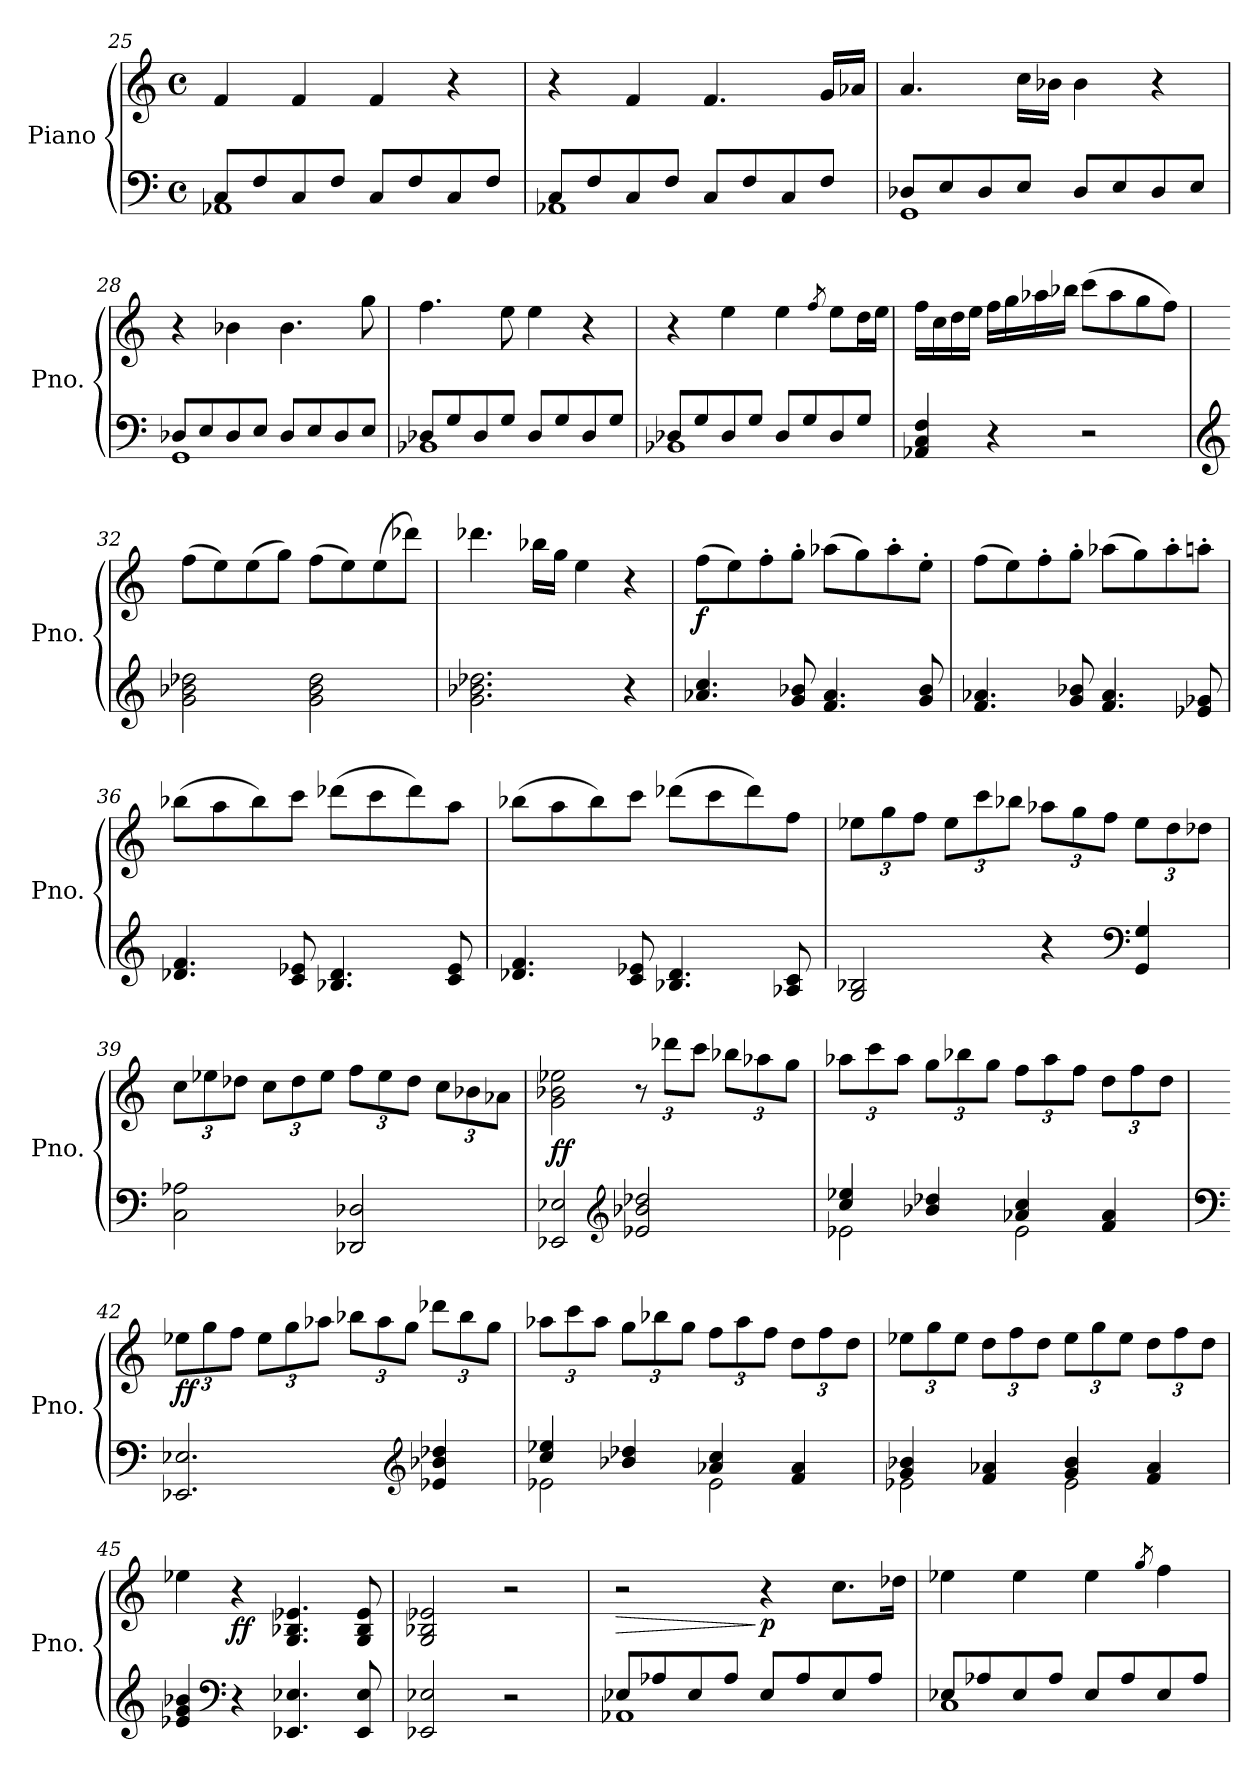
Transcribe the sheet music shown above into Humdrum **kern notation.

**kern	**kern	**dynam
*part1	*part1	*part1
*staff2	*staff1	*staff1/2
*I"Piano	*	*
*I'Pno.	*	*
*clefF4	*clefG2	*
*k[]	*k[]	*
*M4/4	*M4/4	*
*met(c)	*met(c)	*
=25	=25	=25
*^	*	*
8C/L	1AA-X	4f/	.
8F/	.	.	.
8C/	.	4f/	.
8F/J	.	.	.
8C/L	.	4f/	.
8F/	.	.	.
8C/	.	4r	.
8F/J	.	.	.
=26	=26	=26	=26
8C/L	1AA-X	4r	.
8F/	.	.	.
8C/	.	4f/	.
8F/J	.	.	.
8C/L	.	4.f/	.
8F/	.	.	.
8C/	.	.	.
8F/J	.	16g/LL	.
.	.	16a-X/JJ	.
=27	=27	=27	=27
8D-X/L	1GG	4.a/	.
8E/	.	.	.
8D-/	.	.	.
8E/J	.	16cc\LL	.
.	.	16b-X\JJ	.
8D-/L	.	4b-\	.
8E/	.	.	.
8D-/	.	4r	.
8E/J	.	.	.
=28	=28	=28	=28
8D-X/L	1GG	4r	.
8E/	.	.	.
8D-/	.	4b-X\	.
8E/J	.	.	.
8D-/L	.	4.b-\	.
8E/	.	.	.
8D-/	.	.	.
8E/J	.	8gg\	.
!!LO:LB:g=z
=29	=29	=29	=29
8D-X/L	1BB-X	4.ff\	.
8G/	.	.	.
8D-/	.	.	.
8G/J	.	8ee\	.
8D-/L	.	4ee\	.
8G/	.	.	.
8D-/	.	4r	.
8G/J	.	.	.
=30	=30	=30	=30
8D-X/L	1BB-X	4r	.
8G/	.	.	.
8D-/	.	4ee\	.
8G/J	.	.	.
8D-/L	.	4ee\	.
8G/	.	.	.
.	.	8qff/	.
8D-/	.	8ee\L	.
8G/J	.	16dd\L	.
.	.	16ee\JJ	.
*v	*v	*	*
=31	=31	=31
4AA-X/ 4C/ 4F/	16ff\LL	.
.	16cc\	.
.	16dd\	.
.	16ee\JJ	.
4r	16ff\LL	.
.	16gg\	.
.	16aa-X\	.
.	16bb-X\JJ	.
2r	(8ccc\L	.
.	8aa-\	.
.	8gg\	.
.	8ff\J)	.
=32	=32	=32
*clefG2	*	*
2g\ 2b-X\ 2dd-X\	(8ff\L	.
.	8ee\)	.
.	(8ee\	.
.	8gg\J)	.
2g\ 2b-\ 2dd-\	(8ff\L	.
.	8ee\)	.
.	(8ee\	.
.	8ddd-X\J)	.
!!LO:LB:g=z
=33	=33	=33
2.g\ 2.b-X\ 2.dd-X\	4.ddd-X\	.
.	16bb-X\LL	.
.	16gg\JJ	.
.	4ee\	.
4r	4r	.
!!LO:LB:g=z
=34	=34	=34
!	!	!LO:DY:b
4.a-X/ 4.cc/	(8ff\L	f
.	8ee\)	.
.	8ff'\	.
8g/ 8b-X/	8gg'\J	.
4.f/ 4.a-/	(8aa-X\L	.
.	8gg\)	.
.	8aa-'\	.
8g/ 8b-/	8ee'\J	.
=35	=35	=35
4.f/ 4.a-X/	(8ff\L	.
.	8ee\)	.
.	8ff'\	.
8g/ 8b-X/	8gg'\J	.
4.f/ 4.a-/	(8aa-X\L	.
.	8gg\)	.
.	8aa-'\	.
8e-X/ 8g-X/	8aan'\J	.
=36	=36	=36
4.d-X/ 4.f/	(8bb-X\L	.
.	8aa\	.
.	8bb-\)	.
8c/ 8e-X/	8ccc\J	.
4.B-X/ 4.d-/	(8ddd-X\L	.
.	8ccc\	.
.	8ddd-\)	.
8c/ 8e-/	8aa\J	.
=37	=37	=37
4.d-X/ 4.f/	(8bb-X\L	.
.	8aa\	.
.	8bb-\)	.
8c/ 8e-X/	8ccc\J	.
4.B-X/ 4.d-/	(8ddd-X\L	.
.	8ccc\	.
.	8ddd-\)	.
8A-X/ 8c/	8ff\J	.
!!LO:LB:g=z
=38	=38	=38
*	*Xbrackettup	*
2G/ 2B-X/	12ee-X\L	.
.	12gg\	.
.	12ff\J	.
.	12ee-\L	.
.	12ccc\	.
.	12bb-X\J	.
4r	12aa-X\L	.
.	12gg\	.
.	12ff\J	.
*clefF4	*	*
4GG/ 4G/	12ee-\L	.
.	12dd\	.
.	12dd-X\J	.
=39	=39	=39
2C\ 2A-X\	12cc\L	.
.	12ee-X\	.
.	12dd-X\J	.
.	12cc\L	.
.	12dd-\	.
.	12ee-\J	.
2DD-X/ 2D-X/	12ff\L	.
.	12ee-\	.
.	12dd-\J	.
.	12cc\L	.
.	12b-X\	.
.	12a-X\J	.
=40	=40	=40
!	!	!LO:DY:b
2EE-X/ 2E-X/	2g\ 2b-X\ 2ee-X\	ff
*clefG2	*	*
2e-X/ 2b-X/ 2dd-X/	12r	.
.	12ddd-X\L	.
.	12ccc\J	.
.	12bb-X\L	.
.	12aa-X\	.
.	12gg\J	.
!!LO:PB:g=z
=41	=41	=41
*^	*	*
4cc/ 4ee-X/	2e-X\	12aa-X\L	.
.	.	12ccc\	.
.	.	12aa-\J	.
4b-X/ 4dd-X/	.	12gg\L	.
.	.	12bb-X\	.
.	.	12gg\J	.
4a-X/ 4cc/	2e-\	12ff\L	.
.	.	12aa-\	.
.	.	12ff\J	.
4f/ 4a-/	.	12dd\L	.
.	.	12ff\	.
.	.	12dd\J	.
*v	*v	*	*
!!LO:LB:g=z
=42	=42	=42
*clefF4	*	*
!	!	!LO:DY:b
2.EE-X/ 2.E-X/	12ee-X\L	ff
.	12gg\	.
.	12ff\J	.
.	12ee-\L	.
.	12gg\	.
.	12aa-X\J	.
.	12bb-X\L	.
.	12aa-\	.
.	12gg\J	.
*clefG2	*	*
4e-X/ 4b-X/ 4dd-X/	12ddd-X\L	.
.	12bb-\	.
.	12gg\J	.
=43	=43	=43
*^	*	*
4cc/ 4ee-X/	2e-X\	12aa-X\L	.
.	.	12ccc\	.
.	.	12aa-\J	.
4b-X/ 4dd-X/	.	12gg\L	.
.	.	12bb-X\	.
.	.	12gg\J	.
4a-X/ 4cc/	2e-\	12ff\L	.
.	.	12aa-\	.
.	.	12ff\J	.
4f/ 4a-/	.	12dd\L	.
.	.	12ff\	.
.	.	12dd\J	.
=44	=44	=44	=44
4g/ 4b-X/	2e-X\	12ee-X\L	.
.	.	12gg\	.
.	.	12ee-\J	.
4f/ 4a-X/	.	12dd\L	.
.	.	12ff\	.
.	.	12dd\J	.
4g/ 4b-/	2e-\	12ee-\L	.
.	.	12gg\	.
.	.	12ee-\J	.
4f/ 4a-/	.	12dd\L	.
.	.	12ff\	.
.	.	12dd\J	.
*v	*v	*	*
!!LO:LB:g=z
=45	=45	=45
4e-X/ 4g/ 4b-X/	4ee-X\	.
*clefF4	*	*
!	!	!LO:DY:b
4r	4r	ff
4.EE-X/ 4.E-X/	4.G/ 4.B-X/ 4.e-X/	.
8EE-/ 8E-/	8G/ 8B-/ 8e-/	.
=46	=46	=46
2EE-X/ 2E-X/	2G/ 2B-X/ 2e-X/	.
2r	2r	.
!!LO:LB:g=z
=47	=47	=47
*^	*	*
!	!	!	!LO:HP:b
8E-X/L	1AA-X	2r	>
8A-X/	.	.	.
8E-/	.	.	.
8A-/J	.	.	.
!	!	!	!LO:DY:n=1:b
8E-/L	.	4r	] p
8A-/	.	.	.
8E-/	.	8.cc\L	.
8A-/J	.	.	.
.	.	16dd-X\Jk	.
=48	=48	=48	=48
8E-X/L	1C	4ee-X\	.
8A-X/	.	.	.
8E-/	.	4ee-\	.
8A-/J	.	.	.
8E-/L	.	4ee-\	.
8A-/	.	.	.
.	.	8qgg/	.
8E-/	.	4ff\	.
8A-/J	.	.	.
*v	*v	*	*
=	=	=
*-	*-	*-
